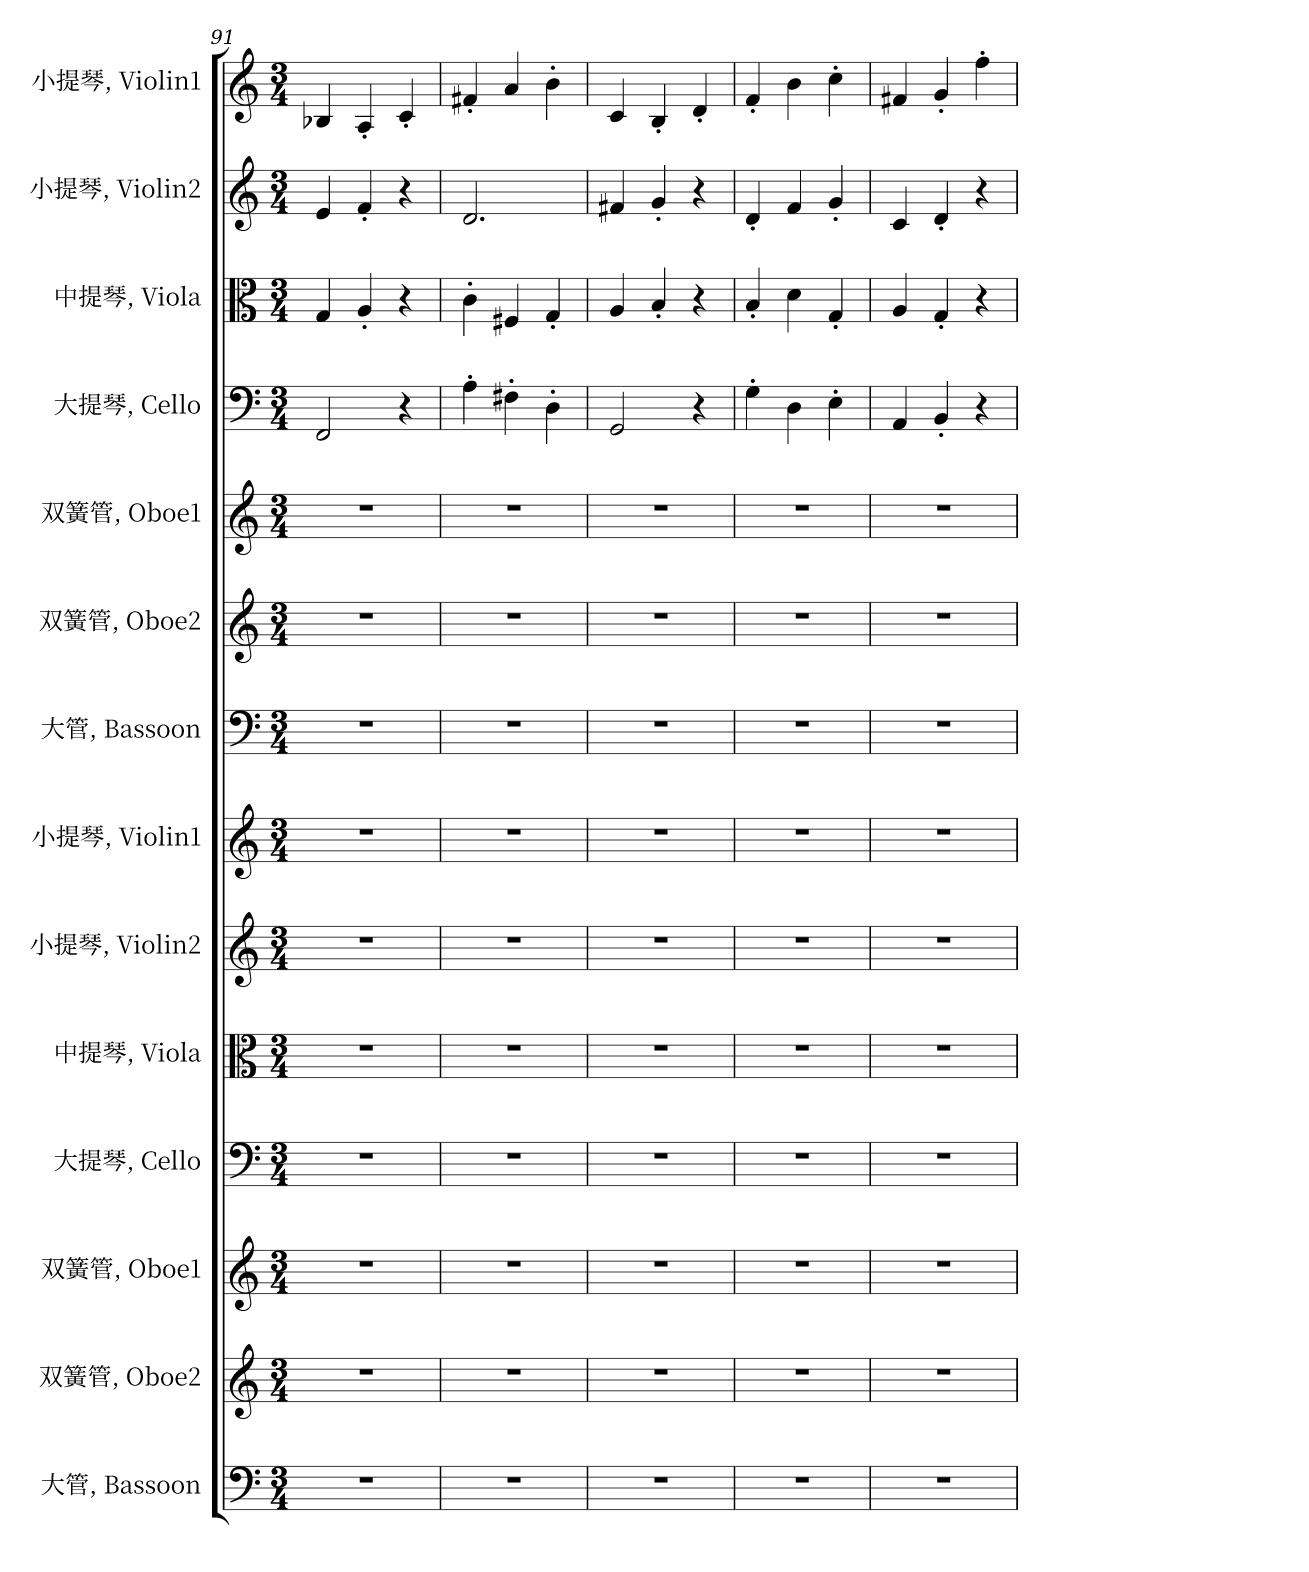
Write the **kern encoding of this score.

**kern	**kern	**kern	**kern	**kern	**kern	**kern	**kern	**kern	**kern	**kern	**kern	**kern	**kern
*part14	*part13	*part12	*part11	*part10	*part9	*part8	*part7	*part6	*part5	*part4	*part3	*part2	*part1
*staff14	*staff13	*staff12	*staff11	*staff10	*staff9	*staff8	*staff7	*staff6	*staff5	*staff4	*staff3	*staff2	*staff1
*I"大管, Bassoon	*I"双簧管, Oboe2	*I"双簧管, Oboe1	*I"大提琴, Cello	*I"中提琴, Viola	*I"小提琴, Violin2	*I"小提琴, Violin1	*I"大管, Bassoon	*I"双簧管, Oboe2	*I"双簧管, Oboe1	*I"大提琴, Cello	*I"中提琴, Viola	*I"小提琴, Violin2	*I"小提琴, Violin1
*I'Bsn.	*I'Ob.	*I'Ob.	*	*I'Vla.	*I'Vln.	*I'Vln.	*I'Bsn.	*I'Ob.	*I'Ob.	*	*I'Vla.	*I'Vln.	*I'Vln.
*clefF4	*clefG2	*clefG2	*clefF4	*clefC3	*clefG2	*clefG2	*clefF4	*clefG2	*clefG2	*clefF4	*clefC3	*clefG2	*clefG2
*k[]	*k[]	*k[]	*k[]	*k[]	*k[]	*k[]	*k[]	*k[]	*k[]	*k[]	*k[]	*k[]	*k[]
*M3/4	*M3/4	*M3/4	*M3/4	*M3/4	*M3/4	*M3/4	*M3/4	*M3/4	*M3/4	*M3/4	*M3/4	*M3/4	*M3/4
=91	=91	=91	=91	=91	=91	=91	=91	=91	=91	=91	=91	=91	=91
2.r	2.r	2.r	2.r	2.r	2.r	2.r	2.r	2.r	2.r	2FF/	4G/	4e/	4B-X/
.	.	.	.	.	.	.	.	.	.	.	4A'/	4f'/	4A'/
.	.	.	.	.	.	.	.	.	.	4r	4r	4r	4c'/
=92	=92	=92	=92	=92	=92	=92	=92	=92	=92	=92	=92	=92	=92
2.r	2.r	2.r	2.r	2.r	2.r	2.r	2.r	2.r	2.r	4A'\	4c'\	2.d/	4f#X'/
.	.	.	.	.	.	.	.	.	.	4F#X'\	4F#X/	.	4a/
.	.	.	.	.	.	.	.	.	.	4D'\	4G'/	.	4b'\
=93	=93	=93	=93	=93	=93	=93	=93	=93	=93	=93	=93	=93	=93
2.r	2.r	2.r	2.r	2.r	2.r	2.r	2.r	2.r	2.r	2GG/	4A/	4f#X/	4c/
.	.	.	.	.	.	.	.	.	.	.	4B'/	4g'/	4B'/
.	.	.	.	.	.	.	.	.	.	4r	4r	4r	4d'/
=94	=94	=94	=94	=94	=94	=94	=94	=94	=94	=94	=94	=94	=94
2.r	2.r	2.r	2.r	2.r	2.r	2.r	2.r	2.r	2.r	4G'\	4B'/	4d'/	4f'/
.	.	.	.	.	.	.	.	.	.	4D\	4d\	4f/	4b\
.	.	.	.	.	.	.	.	.	.	4E'\	4G'/	4g'/	4cc'\
=95	=95	=95	=95	=95	=95	=95	=95	=95	=95	=95	=95	=95	=95
2.r	2.r	2.r	2.r	2.r	2.r	2.r	2.r	2.r	2.r	4AA/	4A/	4c/	4f#X/
.	.	.	.	.	.	.	.	.	.	4BB'/	4G'/	4d'/	4g'/
.	.	.	.	.	.	.	.	.	.	4r	4r	4r	4ff'\
=	=	=	=	=	=	=	=	=	=	=	=	=	=
*-	*-	*-	*-	*-	*-	*-	*-	*-	*-	*-	*-	*-	*-
